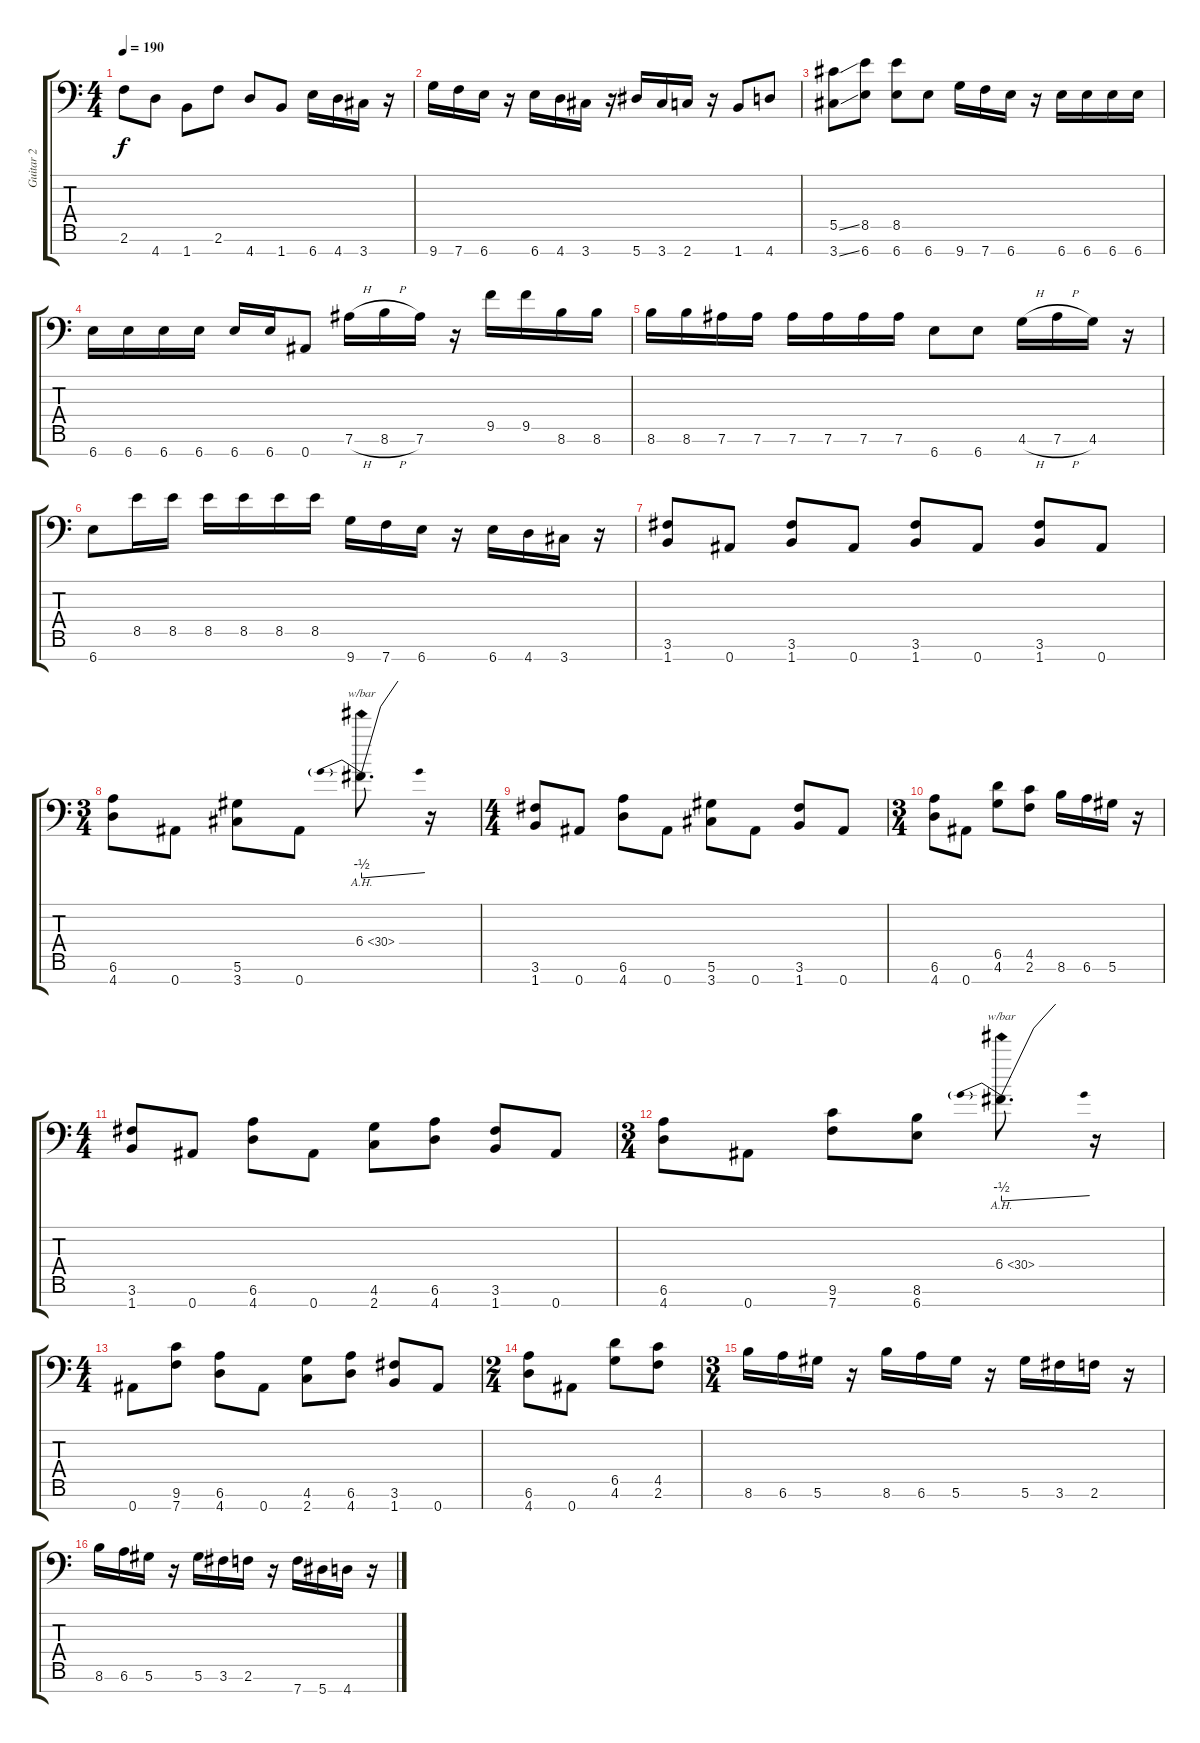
\track ("Guitar 2" "Guitar 2") {instrument distortionguitar}
\staff {score tabs}
\tuning (Eb4 Bb3 Gb3 Db3 Ab2 Eb2 Bb1) {hide}
\ts (4 4)
\tempo 190
\clef f4
\ks c
2.6.8{dy f} 4.7.8 1.7.8 2.6.8 4.7.8 1.7.8 6.7.16 4.7.16 3.7.16 r.16 |
9.7.16 7.7.16 6.7.16 r.16 6.7.16 4.7.16 3.7.16 r.16 5.7.16 3.7.16 2.7.16 r.16 1.7.8 4.7.8 |
(5.5{ss} 3.7{ss}).8 (8.5 6.7).8 (8.5 6.7).8 6.7.8 9.7.16 7.7.16 6.7.16 r.16 6.7.16 6.7.16 6.7.16 6.7.16 |
6.7.16 6.7.16 6.7.16 6.7.16 6.7.16 6.7.16 0.7.8 7.6{h}.16 8.6{h}.16 7.6.16 r.16 9.5.16 9.5.16 8.6.16 8.6.16 |
8.6.16 8.6.16 7.6.16 7.6.16 7.6.16 7.6.16 7.6.16 7.6.16 6.7.8 6.7.8 4.6{h}.16 7.6{h}.16 4.6.16 r.16 |
6.7.8 8.5.16 8.5.16 8.5.16 8.5.16 8.5.16 8.5.16 9.7.16 7.7.16 6.7.16 r.16 6.7.16 4.7.16 3.7.16 r.16 |
(3.6 1.7).8 0.7.8 (3.6 1.7).8 0.7.8 (3.6 1.7).8 0.7.8 (3.6 1.7).8 0.7.8 |
\ts (3 4)
(6.6 4.7).8 0.7.8 (5.6 3.7).8 0.7.8 6.4{ah 24}.8{d tbe (predivedive default 0 -2 60 0)} r.16 |
\ts (4 4)
(3.6 1.7).8 0.7.8 (6.6 4.7).8 0.7.8 (5.6 3.7).8 0.7.8 (3.6 1.7).8 0.7.8 |
\ts (3 4)
(6.6 4.7).8 0.7.8 (6.5 4.6).8 (4.5 2.6).8 8.6.16 6.6.16 5.6.16 r.16 |
\ts (4 4)
(3.6 1.7).8 0.7.8 (6.6 4.7).8 0.7.8 (4.6 2.7).8 (6.6 4.7).8 (3.6 1.7).8 0.7.8 |
\ts (3 4)
(6.6 4.7).8 0.7.8 (9.6 7.7).8 (8.6 6.7).8 6.4{ah 24}.8{d tbe (predivedive default 0 -2 60 0)} r.16 |
\ts (4 4)
0.7.8 (9.6 7.7).8 (6.6 4.7).8 0.7.8 (4.6 2.7).8 (6.6 4.7).8 (3.6 1.7).8 0.7.8 |
\ts (2 4)
(6.6 4.7).8 0.7.8 (6.5 4.6).8 (4.5 2.6).8 |
\ts (3 4)
8.6.16 6.6.16 5.6.16 r.16 8.6.16 6.6.16 5.6.16 r.16 5.6.16 3.6.16 2.6.16 r.16 |
8.6.16 6.6.16 5.6.16 r.16 5.6.16 3.6.16 2.6.16 r.16 7.7.16 5.7.16 4.7.16 r.16
